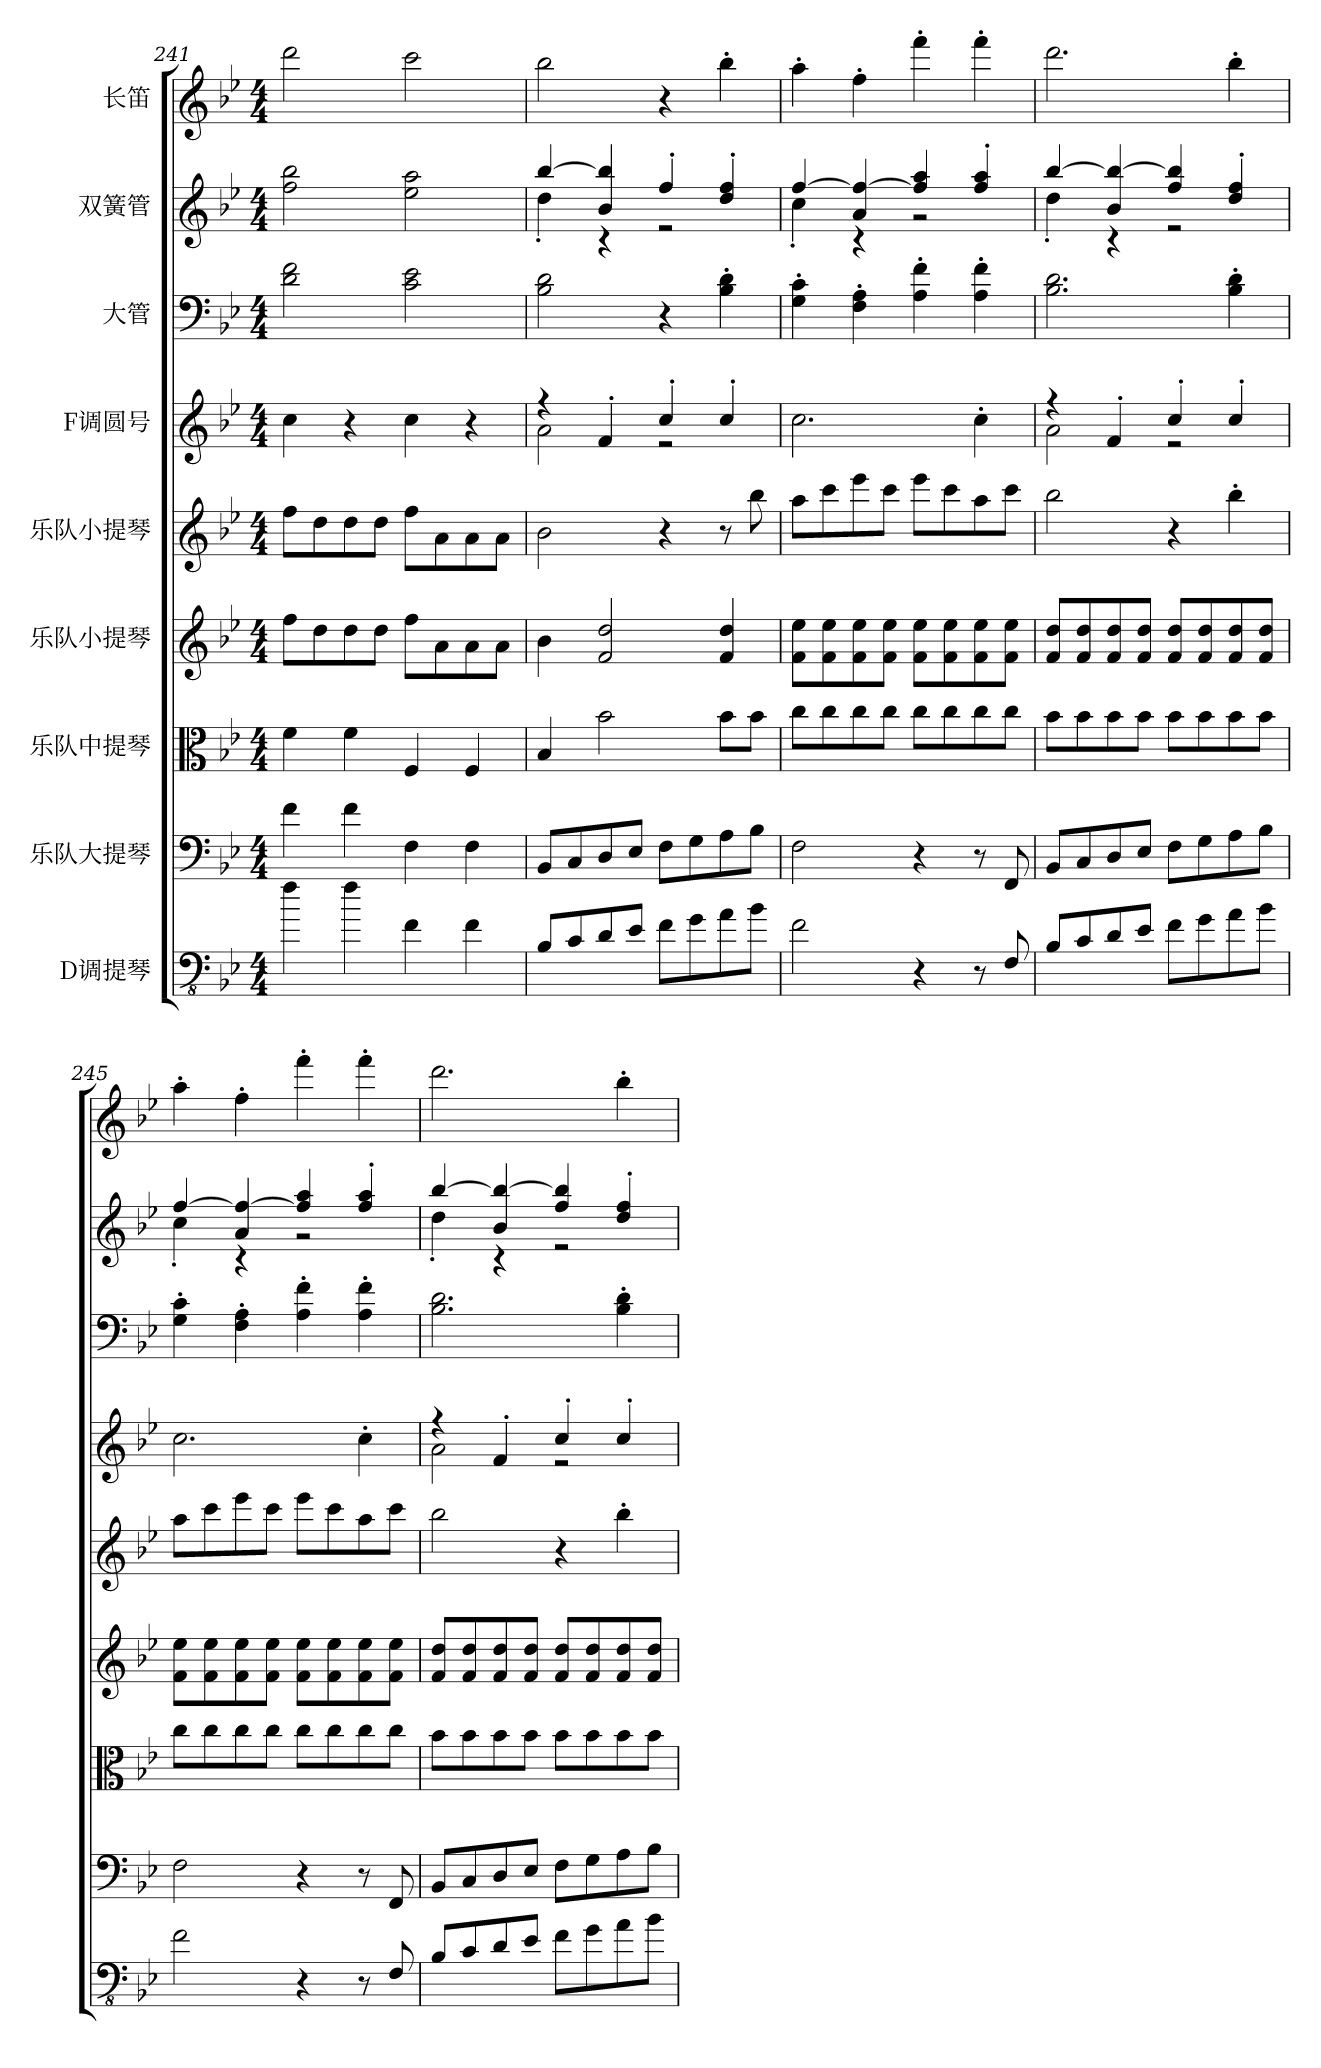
**kern	**kern	**kern	**kern	**kern	**kern	**kern	**kern	**kern
*part9	*part8	*part7	*part6	*part5	*part4	*part3	*part2	*part1
*staff9	*staff8	*staff7	*staff6	*staff5	*staff4	*staff3	*staff2	*staff1
*I"D调提琴	*I"乐队大提琴	*I"乐队中提琴	*I"乐队小提琴	*I"乐队小提琴	*I"F调圆号	*I"大管	*I"双簧管	*I"长笛
*clefFv4	*clefF4	*clefC3	*clefG2	*clefG2	*clefG2	*clefF4	*clefG2	*clefG2
*ITrd7c12	*	*	*	*	*ITrd4c7	*	*	*
*k[b-e-]	*k[b-e-]	*k[b-e-]	*k[b-e-]	*k[b-e-]	*k[b-e-a-]	*k[b-e-]	*k[b-e-]	*k[b-e-]
*M4/4	*M4/4	*M4/4	*M4/4	*M4/4	*M4/4	*M4/4	*M4/4	*M4/4
=241	=241	=241	=241	=241	=241	=241	=241	=241
4F\	4f\	4f\	8ff\L	8ff\L	4f\	2d\ 2f\	2ff\ 2bb-\	2ddd\
.	.	.	8dd\	8dd\	.	.	.	.
4F\	4f\	4f\	8dd\	8dd\	4r	.	.	.
.	.	.	8dd\J	8dd\J	.	.	.	.
4FF\	4F\	4F/	8ff\L	8ff\L	4f\	2c\ 2e-\	2ee-\ 2aa\	2ccc\
.	.	.	8a\	8a\	.	.	.	.
4FF\	4F\	4F/	8a\	8a\	4r	.	.	.
.	.	.	8a\J	8a\J	.	.	.	.
=242	=242	=242	=242	=242	=242	=242	=242	=242
*	*	*	*	*	*^	*	*^	*
8BBB-/L	8BB-/L	4B-/	4b-\	2b-\	4r	2d\	2B-\ 2d\	[4bb-/	4dd'\	2bb-\
8CC/	8C/	.	.	.	.	.	.	.	.	.
8DD/	8D/	2b-\	2f/ 2dd/	.	4B-'/	.	.	4b-/ 4bb-/]	4r	.
8EE-/J	8E-/J	.	.	.	.	.	.	.	.	.
8FF\L	8F\L	.	.	4r	4f'/	2r	4r	4ff'/	2r	4r
8GG\	8G\	.	.	.	.	.	.	.	.	.
8AA\	8A\	8b-\L	4f/ 4dd/	8r	4f'/	.	4B-\' 4d\'	4dd/' 4ff/'	.	4bb-'\
8BB-\J	8B-\J	8b-\J	.	8bb-\	.	.	.	.	.	.
*	*	*	*	*	*v	*v	*	*	*	*
=243	=243	=243	=243	=243	=243	=243	=243	=243	=243
2FF\	2F\	8cc\L	8f\ 8ee-\L	8aa\L	2.f\	4G\' 4c\'	[4ff/	4cc'\	4aa'\
.	.	8cc\	8f\ 8ee-\	8ccc\	.	.	.	.	.
.	.	8cc\	8f\ 8ee-\	8eee-\	.	4F\' 4A\'	4a/ 4ff/_	4r	4ff'\
.	.	8cc\J	8f\ 8ee-\J	8ccc\J	.	.	.	.	.
4r	4r	8cc\L	8f\ 8ee-\L	8eee-\L	.	4A\' 4f\'	4ff/] 4aa/	2r	4fff'\
.	.	8cc\	8f\ 8ee-\	8ccc\	.	.	.	.	.
8r	8r	8cc\	8f\ 8ee-\	8aa\	4f'\	4A\' 4f\'	4ff/' 4aa/'	.	4fff'\
8FFF/	8FF/	8cc\J	8f\ 8ee-\J	8ccc\J	.	.	.	.	.
!!LO:PB:g=z
=244	=244	=244	=244	=244	=244	=244	=244	=244	=244
*	*	*	*	*	*^	*	*	*	*
8BBB-/L	8BB-/L	8b-\L	8f/ 8dd/L	2bb-\	4r	2d\	2.B-\ 2.d\	[4bb-/	4dd'\	2.ddd\
8CC/	8C/	8b-\	8f/ 8dd/	.	.	.	.	.	.	.
8DD/	8D/	8b-\	8f/ 8dd/	.	4B-'/	.	.	4b-/ 4bb-/_	4r	.
8EE-/J	8E-/J	8b-\J	8f/ 8dd/J	.	.	.	.	.	.	.
8FF\L	8F\L	8b-\L	8f/ 8dd/L	4r	4f'/	2r	.	4ff/ 4bb-/]	2r	.
8GG\	8G\	8b-\	8f/ 8dd/	.	.	.	.	.	.	.
8AA\	8A\	8b-\	8f/ 8dd/	4bb-'\	4f'/	.	4B-\' 4d\'	4dd/' 4ff/'	.	4bb-'\
8BB-\J	8B-\J	8b-\J	8f/ 8dd/J	.	.	.	.	.	.	.
*	*	*	*	*	*v	*v	*	*	*	*
=245	=245	=245	=245	=245	=245	=245	=245	=245	=245
2FF\	2F\	8cc\L	8f\ 8ee-\L	8aa\L	2.f\	4G\' 4c\'	[4ff/	4cc'\	4aa'\
.	.	8cc\	8f\ 8ee-\	8ccc\	.	.	.	.	.
.	.	8cc\	8f\ 8ee-\	8eee-\	.	4F\' 4A\'	4a/ 4ff/_	4r	4ff'\
.	.	8cc\J	8f\ 8ee-\J	8ccc\J	.	.	.	.	.
4r	4r	8cc\L	8f\ 8ee-\L	8eee-\L	.	4A\' 4f\'	4ff/] 4aa/	2r	4fff'\
.	.	8cc\	8f\ 8ee-\	8ccc\	.	.	.	.	.
8r	8r	8cc\	8f\ 8ee-\	8aa\	4f'\	4A\' 4f\'	4ff/' 4aa/'	.	4fff'\
8FFF/	8FF/	8cc\J	8f\ 8ee-\J	8ccc\J	.	.	.	.	.
=246	=246	=246	=246	=246	=246	=246	=246	=246	=246
*	*	*	*	*	*^	*	*	*	*
8BBB-/L	8BB-/L	8b-\L	8f/ 8dd/L	2bb-\	4r	2d\	2.B-\ 2.d\	[4bb-/	4dd'\	2.ddd\
8CC/	8C/	8b-\	8f/ 8dd/	.	.	.	.	.	.	.
8DD/	8D/	8b-\	8f/ 8dd/	.	4B-'/	.	.	4b-/ 4bb-/_	4r	.
8EE-/J	8E-/J	8b-\J	8f/ 8dd/J	.	.	.	.	.	.	.
8FF\L	8F\L	8b-\L	8f/ 8dd/L	4r	4f'/	2r	.	4ff/ 4bb-/]	2r	.
8GG\	8G\	8b-\	8f/ 8dd/	.	.	.	.	.	.	.
8AA\	8A\	8b-\	8f/ 8dd/	4bb-'\	4f'/	.	4B-\' 4d\'	4dd/' 4ff/'	.	4bb-'\
8BB-\J	8B-\J	8b-\J	8f/ 8dd/J	.	.	.	.	.	.	.
*	*	*	*	*	*v	*v	*	*v	*v	*
=	=	=	=	=	=	=	=	=
*-	*-	*-	*-	*-	*-	*-	*-	*-
